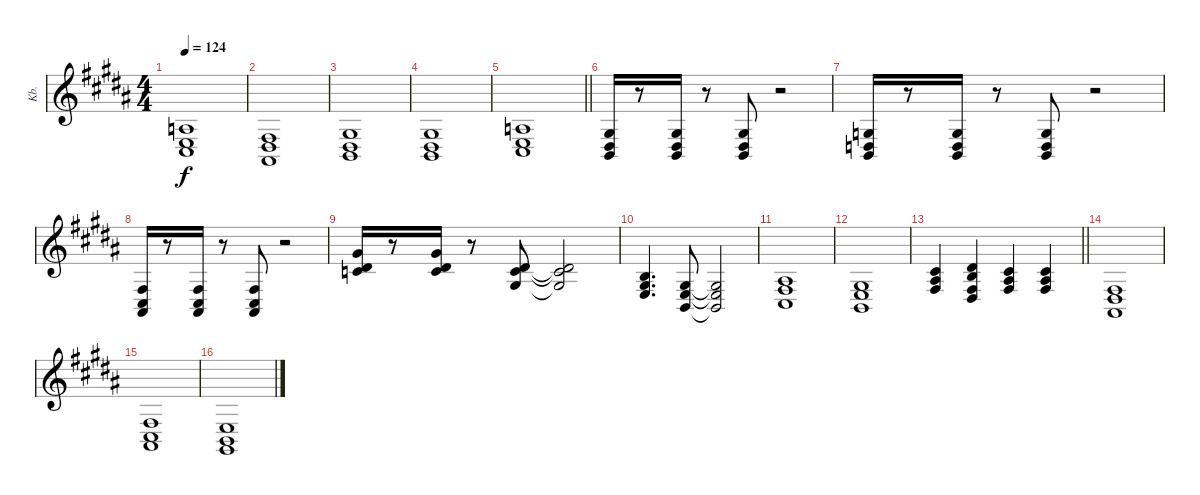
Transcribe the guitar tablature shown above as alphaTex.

\track ("Kb." "Kb.") {instrument percussiveorgan}
\staff {score}
\tuning (E4 B3 G3 D3 A2 E2 B1) {hide}
\ts (4 4)
\tempo 124
\clef g2
\ks b
(2.3 2.4 4.5).1{dy f} |
(1.4 9.5 6.6).1 |
(1.3 1.4 2.5).1 |
(1.3 1.4 2.5).1 |
\barLineRight lightlight
(2.3 2.4 4.5).1 |
(1.3 1.4 2.5).16 r.8 (1.3 1.4 2.5).16 r.8 (1.3 1.4 2.5).8 r.2 |
(0.3 2.5 10.6).16 r.8 (0.3 0.4 2.5).16 r.8 (0.3 0.4 2.5).8 r.2 |
(4.4 1.5 9.6).16 r.8 (4.4 4.5 6.6).16 r.8 (4.4 1.5 9.6).8 r.2 |
(4.1 1.2 8.3).16 r.8 (4.1 4.2 5.3).16 r.8 (4.2 5.3 6.4).8 (4.2{t} 5.3{t} 6.4{t}).2 |
(0.2 1.3 2.4).4{d} (1.3 2.4 2.5).8 (1.3{t} 2.4{t} 2.5{t}).2 |
(3.3 4.4 4.5).1 |
(1.3 2.4 2.5).1 |
\barLineRight lightlight
(2.2 3.3 4.4).4 (4.2 4.3 4.4 6.5).4 (2.2 3.3 4.4).4 (2.2 3.3 4.4).4 |
(4.4 6.5 6.6).1 |
(4.4 1.5 9.6).1 |
(2.4 2.5 4.6).1
